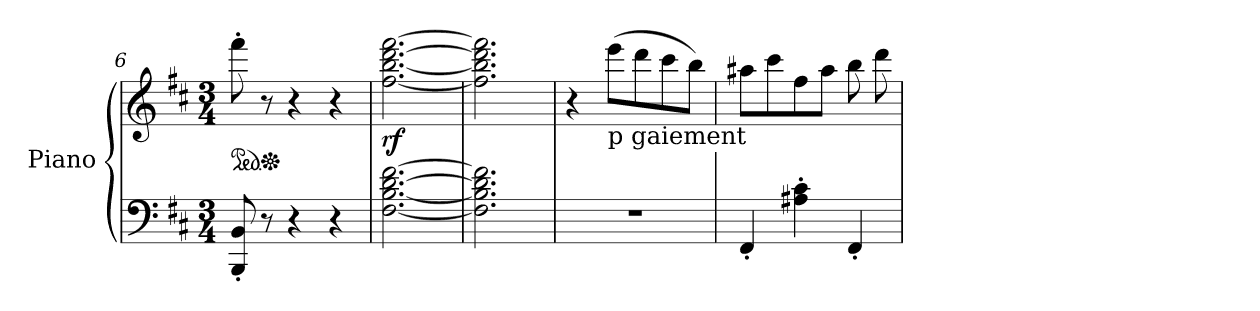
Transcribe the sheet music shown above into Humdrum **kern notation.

**kern	**kern	**dynam
*part1	*part1	*part1
*staff2	*staff1	*staff1/2
*I"Piano	*	*
*I'Pno	*	*
!!LO:LB:g=z
*clefF4	*clefG2	*
*k[f#c#]	*k[f#c#]	*
*D:	*D:	*
*M3/4	*M3/4	*
*	*ped	*
=6	=6	=6
8BBB/' 8BB/'	8fff#'\	.
*	*Xped	*
8r	8r	.
4r	4r	.
4r	4r	.
=7	=7	=7
!	!	!LO:DY:b
[2.F#\ [2.B\ [2.d\ [2.f#\	[2.ff#\ [2.bb\ [2.ddd\ [2.fff#\	rf
=8	=8	=8
2.F#\] 2.B\] 2.d\] 2.f#\]	2.ff#\] 2.bb\] 2.ddd\] 2.fff#\]	.
=9	=9	=9
2.r	4r	.
!	!LO:TX:b:t=p gaiement	!
.	(8eee\L	.
.	8ddd\	.
.	8ccc#\	.
.	8bb\J)	.
=10	=10	=10
4FF#'/	8aa#X\L	.
.	8ccc#\	.
4A#X\' 4c#\'	8ff#\	.
.	8aa#\J	.
4FF#'/	8bb\L	.
.	8ddd\	.
=	=	=
*-	*-	*-
